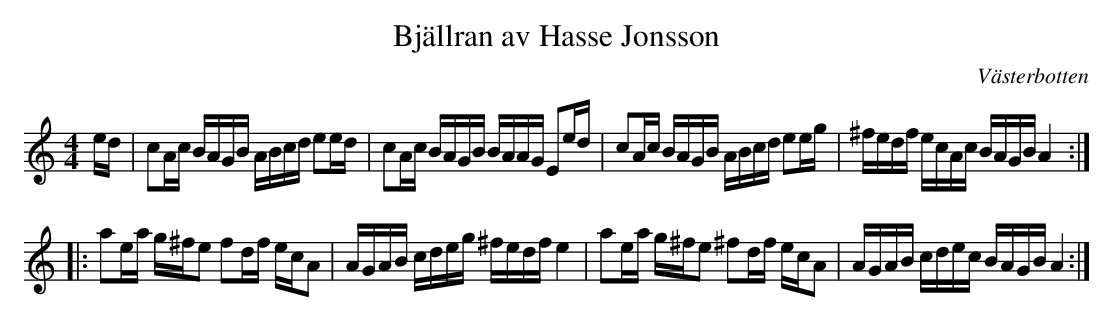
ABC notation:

X:1
T: Bjällran av Hasse Jonsson
O:Västerbotten
M:4/4
L:1/16
K:Am
ed | c2Ac BAGB ABcd e2ed | c2Ac BAGB BAAG E2ed | c2Ac BAGB ABcd e2eg | ^fedf ecAc BAGB A4 :|
|: a2ea g^fe2 f2df ecA2 | AGAB cdeg ^fedf e4 | a2ea g^fe2 ^f2df ecA2 | AGAB cdec BAGB A4 :|
